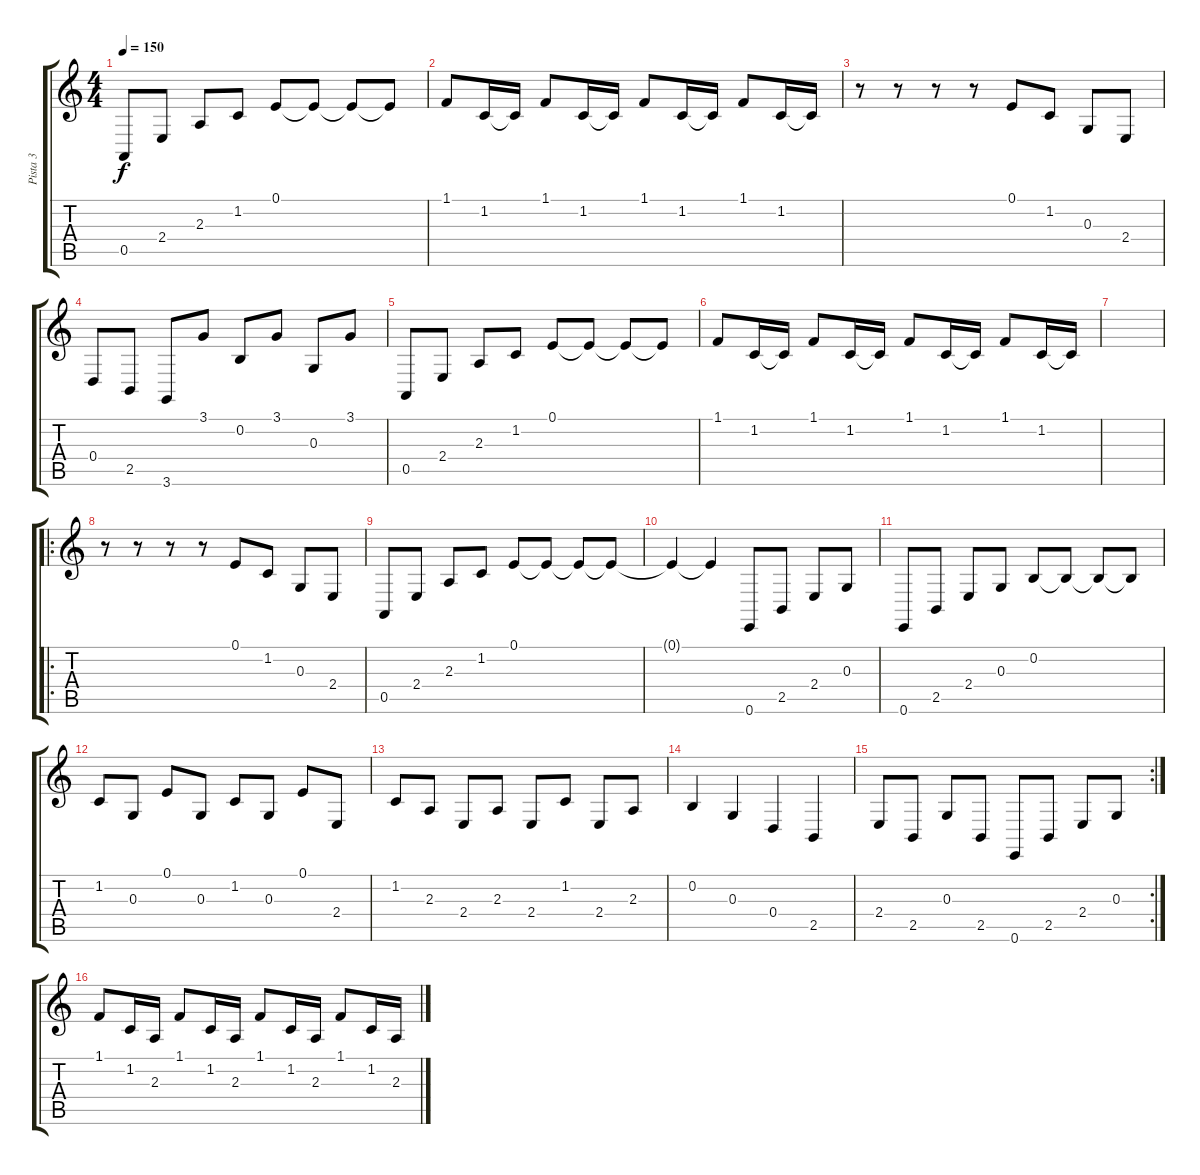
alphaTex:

\track ("Pista 3" "Pista 3") {instrument fx1rain}
\staff {score tabs}
\tuning (E4 B3 G3 D3 A2 E2) {hide}
\ts (4 4)
\tempo 150
\clef g2
\ks c
0.5.8{dy f} 2.4.8 2.3.8 1.2.8 0.1.8 0.1{t}.8 0.1{t}.8 0.1{t}.8 |
1.1.8 1.2.16 1.2{t}.16 1.1.8 1.2.16 1.2{t}.16 1.1.8 1.2.16 1.2{t}.16 1.1.8 1.2.16 1.2{t}.16 |
r.8 r.8 r.8 r.8 0.1.8 1.2.8 0.3.8 2.4.8 |
0.4.8 2.5.8 3.6.8 3.1.8 0.2.8 3.1.8 0.3.8 3.1.8 |
0.5.8 2.4.8 2.3.8 1.2.8 0.1.8 0.1{t}.8 0.1{t}.8 0.1{t}.8 |
1.1.8 1.2.16 1.2{t}.16 1.1.8 1.2.16 1.2{t}.16 1.1.8 1.2.16 1.2{t}.16 1.1.8 1.2.16 1.2{t}.16 |
|
\ro
r.8 r.8 r.8 r.8 0.1.8 1.2.8 0.3.8 2.4.8 |
0.5.8 2.4.8 2.3.8 1.2.8 0.1.8 0.1{t}.8 0.1{t}.8 0.1{t}.8 |
0.1{t}.4 0.1{t}.4 0.6.8 2.5.8 2.4.8 0.3.8 |
0.6.8 2.5.8 2.4.8 0.3.8 0.2.8 0.2{t}.8 0.2{t}.8 0.2{t}.8 |
1.2.8 0.3.8 0.1.8 0.3.8 1.2.8 0.3.8 0.1.8 2.4.8 |
1.2.8 2.3.8 2.4.8 2.3.8 2.4.8 1.2.8 2.4.8 2.3.8 |
0.2.4 0.3.4 0.4.4 2.5.4 |
\rc 2
2.4.8 2.5.8 0.3.8 2.5.8 0.6.8 2.5.8 2.4.8 0.3.8 |
1.1.8 1.2.16 2.3.16 1.1.8 1.2.16 2.3.16 1.1.8 1.2.16 2.3.16 1.1.8 1.2.16 2.3.16
